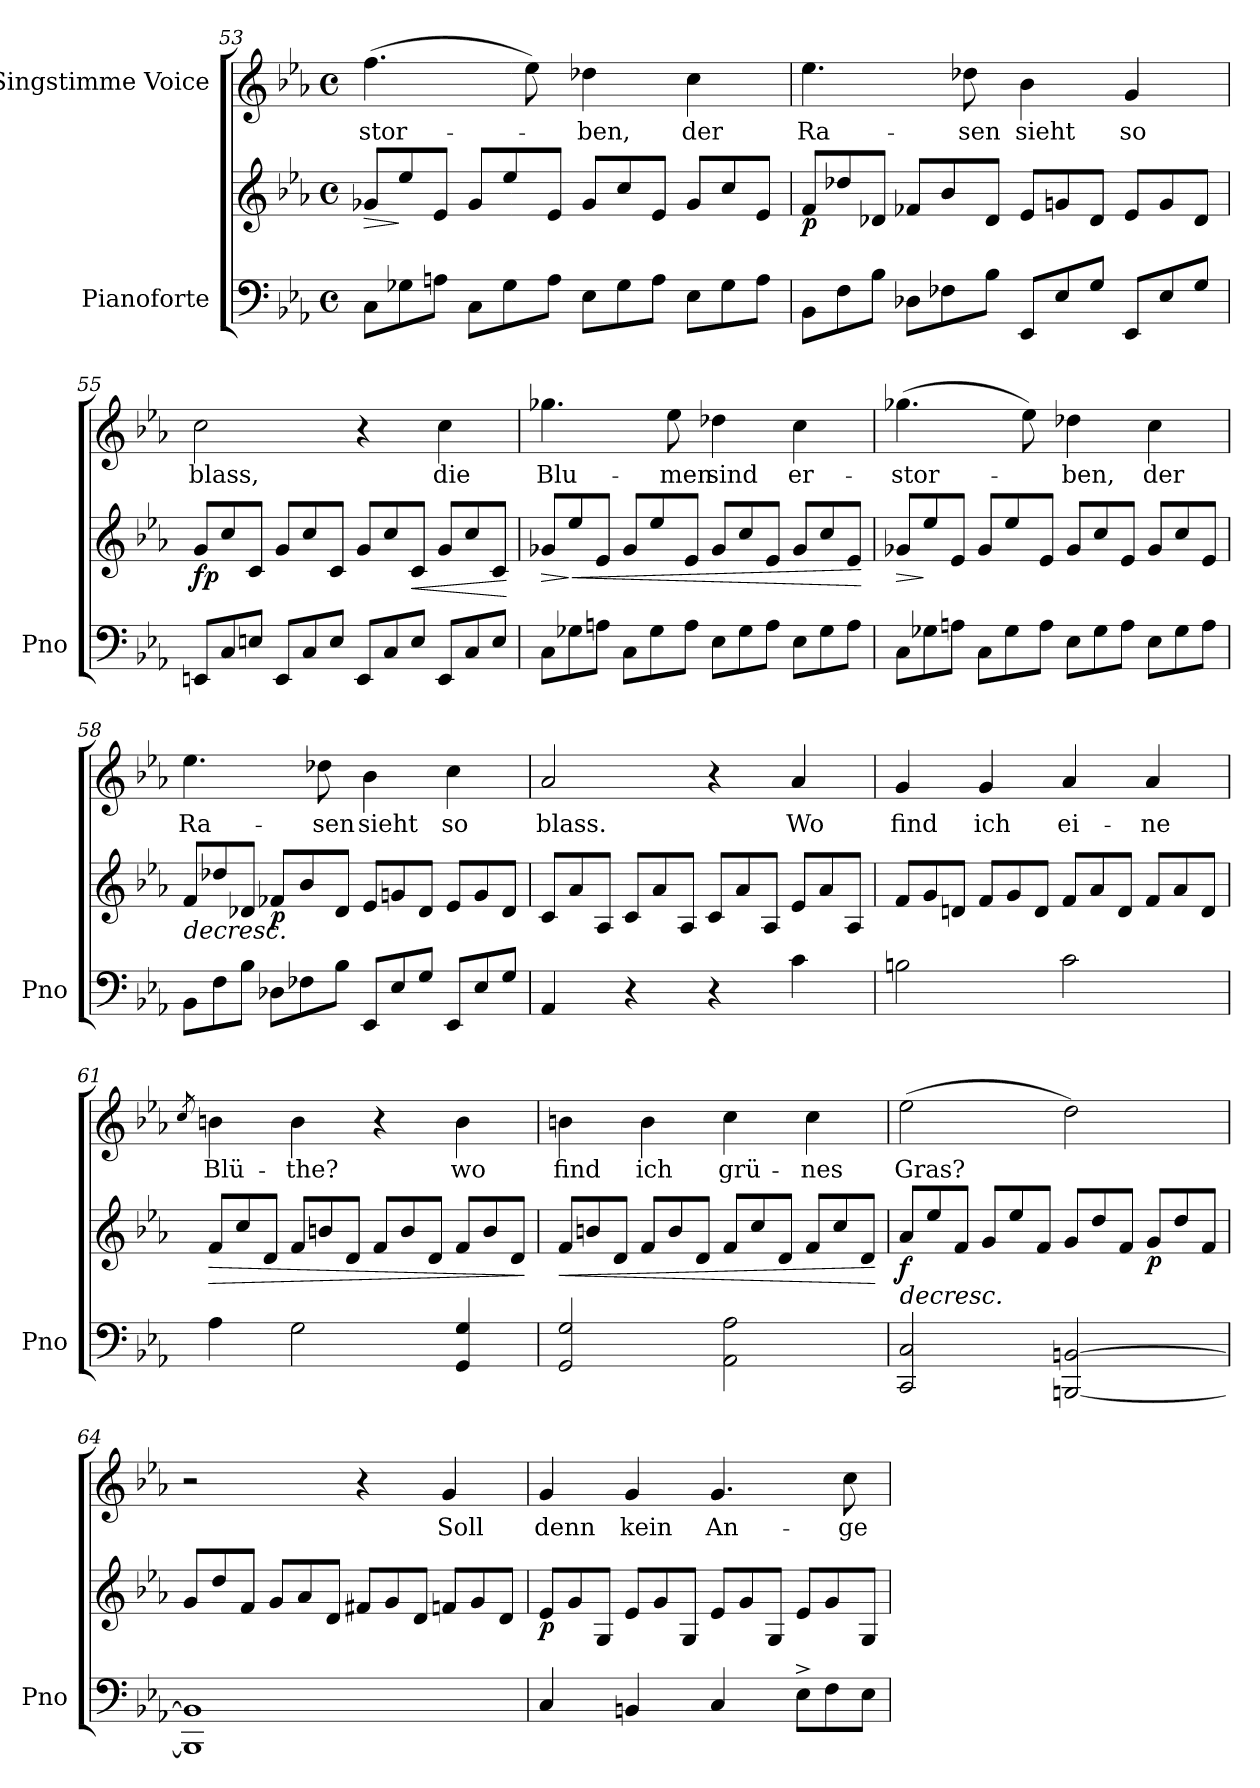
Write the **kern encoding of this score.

**kern	**kern	**dynam	**kern	**text
*part2	*part2	*part2	*part1	*part1
*staff3	*staff2	*staff2/3	*staff1	*staff1
*I"Pianoforte	*	*	*I"Singstimme Voice	*
*I'Pno	*	*	*	*
!!LO:LB:g=z
*clefF4	*clefG2	*	*clefG2	*
*k[b-e-a-]	*k[b-e-a-]	*	*k[b-e-a-]	*
*M4/4	*M4/4	*	*M4/4	*
*met(c)	*met(c)	*	*met(c)	*
*Xtuplet	*Xtuplet	*	*	*
=53	=53	=53	=53	=53
!	!	!LO:HP:b	!	!LO:LY:b
12C\L	12g-X/L	>	(4.ff\	-stor-
12G-X\	12ee-/	]	.	.
12An\J	12e-/J	.	.	.
12C\L	12g-/L	.	.	.
12G-\	12ee-/	.	.	.
.	.	.	8ee-\)	.
12A\J	12e-/J	.	.	.
!	!	!	!	!LO:LY:b
12E-\L	12g-/L	.	4dd-X\	-ben,
12G-\	12cc/	.	.	.
12A\J	12e-/J	.	.	.
!	!	!	!	!LO:LY:b
12E-\L	12g-/L	.	4cc\	der
12G-\	12cc/	.	.	.
12A\J	12e-/J	.	.	.
=54	=54	=54	=54	=54
!	!	!LO:DY:b	!	!LO:LY:b
12BB-\L	12f/L	p	4.ee-\	-Ra-
12F\	12dd-X/	.	.	.
12B-\J	12d-X/J	.	.	.
12D-X\L	12f-X/L	.	.	.
12F-X\	12b-/	.	.	.
!	!	!	!	!LO:LY:b
.	.	.	8dd-X\	-sen
12B-\J	12d-/J	.	.	.
!	!	!	!	!LO:LY:b
12EE-/L	12e-/L	.	4b-\	sieht
12E-/	12gn/	.	.	.
12G/J	12d-/J	.	.	.
!	!	!	!	!LO:LY:b
12EE-/L	12e-/L	.	4g/	so
12E-/	12g/	.	.	.
12G/J	12d-/J	.	.	.
!!LO:LB:g=z
=55	=55	=55	=55	=55
!	!	!LO:DY:b	!	!LO:LY:b
12EEn/L	12g/L	fp	2cc\	blass,
12C/	12cc/	.	.	.
12En/J	12c/J	.	.	.
12EE/L	12g/L	.	.	.
12C/	12cc/	.	.	.
12E/J	12c/J	.	.	.
12EE/L	12g/L	.	4r	.
12C/	12cc/	.	.	.
!	!	!LO:HP:b	!	!
12E/J	12c/J	<	.	.
!	!	!	!	!LO:LY:b
12EE/L	12g/L	.	4cc\	die
12C/	12cc/	.	.	.
12E/J	12c/J	.	.	.
.	.	[	.	.
=56	=56	=56	=56	=56
!	!	!LO:HP:b	!	!LO:LY:b
12C\L	12g-X/L	>	4.gg-X\	Blu-
!	!	!LO:HP:n=1:b	!	!
12G-X\	12ee-/	] <	.	.
12An\J	12e-/J	.	.	.
12C\L	12g-/L	.	.	.
12G-\	12ee-/	.	.	.
!	!	!	!	!LO:LY:b
.	.	.	8ee-\	-men
12A\J	12e-/J	.	.	.
!	!	!	!	!LO:LY:b
12E-\L	12g-/L	.	4dd-X\	sind
12G-\	12cc/	.	.	.
12A\J	12e-/J	.	.	.
!	!	!	!	!LO:LY:b
12E-\L	12g-/L	.	4cc\	er-
12G-\	12cc/	.	.	.
12A\J	12e-/J	.	.	.
.	.	[	.	.
=57	=57	=57	=57	=57
!	!	!LO:HP:b	!	!LO:LY:b
12C\L	12g-X/L	>	(4.gg-X\	-stor-
12G-X\	12ee-/	]	.	.
12An\J	12e-/J	.	.	.
12C\L	12g-/L	.	.	.
12G-\	12ee-/	.	.	.
.	.	.	8ee-\)	.
12A\J	12e-/J	.	.	.
!	!	!	!	!LO:LY:b
12E-\L	12g-/L	.	4dd-X\	-ben,
12G-\	12cc/	.	.	.
12A\J	12e-/J	.	.	.
!	!	!	!	!LO:LY:b
12E-\L	12g-/L	.	4cc\	der
12G-\	12cc/	.	.	.
12A\J	12e-/J	.	.	.
!!LO:LB:g=z
=58	=58	=58	=58	=58
!	!	!LO:HP:b	!	!LO:LY:b
12BB-\L	12f/L	>	4.ee-\	Ra-
12F\	12dd-X/	.	.	.
12B-\J	12d-X/J	.	.	.
!	!	!LO:DY:b	!	!
12D-X\L	12f-X/L	p	.	.
12F-X\	12b-/	.	.	.
!	!	!	!	!LO:LY:b
.	.	.	8dd-X\	-sen
12B-\J	12d-/J	.	.	.
!	!	!	!	!LO:LY:b
12EE-/L	12e-/L	.	4b-\	sieht
12E-/	12gn/	.	.	.
12G/J	12d-/J	.	.	.
!	!	!	!	!LO:LY:b
12EE-/L	12e-/L	.	4cc\	so
12E-/	12g/	.	.	.
12G/J	12d-/J	.	.	.
.	.	]	.	.
=59	=59	=59	=59	=59
!	!	!	!	!LO:LY:b
4AA-/	12c/L	.	2a-/	blass.
.	12a-/	.	.	.
.	12A-/J	.	.	.
4r	12c/L	.	.	.
.	12a-/	.	.	.
.	12A-/J	.	.	.
4r	12c/L	.	4r	.
.	12a-/	.	.	.
.	12A-/J	.	.	.
!	!	!	!	!LO:LY:b
4c\	12e-/L	.	4a-/	Wo
.	12a-/	.	.	.
.	12A-/J	.	.	.
=60	=60	=60	=60	=60
!	!	!	!	!LO:LY:b
2Bn\	12f/L	.	4g/	find
.	12g/	.	.	.
.	12dn/J	.	.	.
!	!	!	!	!LO:LY:b
.	12f/L	.	4g/	ich
.	12g/	.	.	.
.	12d/J	.	.	.
!	!	!	!	!LO:LY:b
2c\	12f/L	.	4a-/	ei-
.	12a-/	.	.	.
.	12d/J	.	.	.
!	!	!	!	!LO:LY:b
.	12f/L	.	4a-/	-ne
.	12a-/	.	.	.
.	12d/J	.	.	.
!!LO:PB:g=z
=61	=61	=61	=61	=61
.	.	.	8qcc/	.
!	!	!LO:HP:b	!	!LO:LY:b
4A-\	12f/L	>	4bn\	Blü-
.	12cc/	.	.	.
.	12d/J	.	.	.
!	!	!	!	!LO:LY:b
2G\	12f/L	.	4b\	-the?
.	12bn/	.	.	.
.	12d/J	.	.	.
.	12f/L	.	4r	.
.	12b/	.	.	.
.	12d/J	.	.	.
!	!	!	!	!LO:LY:b
4GG/ 4G/	12f/L	.	4b\	wo
.	12b/	.	.	.
.	12d/J	.	.	.
.	.	]	.	.
=62	=62	=62	=62	=62
!	!	!LO:HP:b	!	!LO:LY:b
2GG/ 2G/	12f/L	<	4bn\	find
.	12bn/	.	.	.
.	12d/J	.	.	.
!	!	!	!	!LO:LY:b
.	12f/L	.	4b\	ich
.	12b/	.	.	.
.	12d/J	.	.	.
!	!	!	!	!LO:LY:b
2AA-\ 2A-\	12f/L	.	4cc\	grü-
.	12cc/	.	.	.
.	12d/J	.	.	.
!	!	!	!	!LO:LY:b
.	12f/L	.	4cc\	-nes
.	12cc/	.	.	.
.	12d/J	.	.	.
.	.	[	.	.
=63	=63	=63	=63	=63
!	!	!LO:HP:b	!	!LO:LY:b
!	!	!LO:DY:n=1:b	!	!
2CC/ 2C/	12a-/L	> f	(2ee-\	Gras?
.	12ee-/	.	.	.
.	12f/J	.	.	.
.	12g/L	.	.	.
.	12ee-/	.	.	.
.	12f/J	.	.	.
[2BBBn/ [2BBn/	12g/L	.	2dd\)	.
.	12dd/	.	.	.
.	12f/J	.	.	.
!	!	!LO:DY:n=2:b	!	!
.	12g/L	p	.	.
.	12dd/	.	.	.
.	12f/J	.	.	.
.	.	]	.	.
=64	=64	=64	=64	=64
1BBB] 1BB]	12g/L	.	2r	.
.	12dd/	.	.	.
.	12f/J	.	.	.
.	12g/L	.	.	.
.	12a-/	.	.	.
.	12d/J	.	.	.
.	12f#X/L	.	4r	.
.	12g/	.	.	.
.	12d/J	.	.	.
!	!	!	!	!LO:LY:b
.	12fn/L	.	4g/	Soll
.	12g/	.	.	.
.	12d/J	.	.	.
!!LO:LB:g=z
=65	=65	=65	=65	=65
!	!	!LO:DY:b	!	!LO:LY:b
4C/	12e-/L	p	4g/	denn
.	12g/	.	.	.
.	12G/J	.	.	.
!	!	!	!	!LO:LY:b
4BBn/	12e-/L	.	4g/	kein
.	12g/	.	.	.
.	12G/J	.	.	.
!	!	!	!	!LO:LY:b
4C/	12e-/L	.	4.g/	An-
.	12g/	.	.	.
.	12G/J	.	.	.
12E-^\L	12e-/L	.	.	.
12F\	12g/	.	.	.
!	!	!	!	!LO:LY:b
.	.	.	8cc\	-ge-
12E-\J	12G/J	.	.	.
=	=	=	=	=
*-	*-	*-	*-	*-
